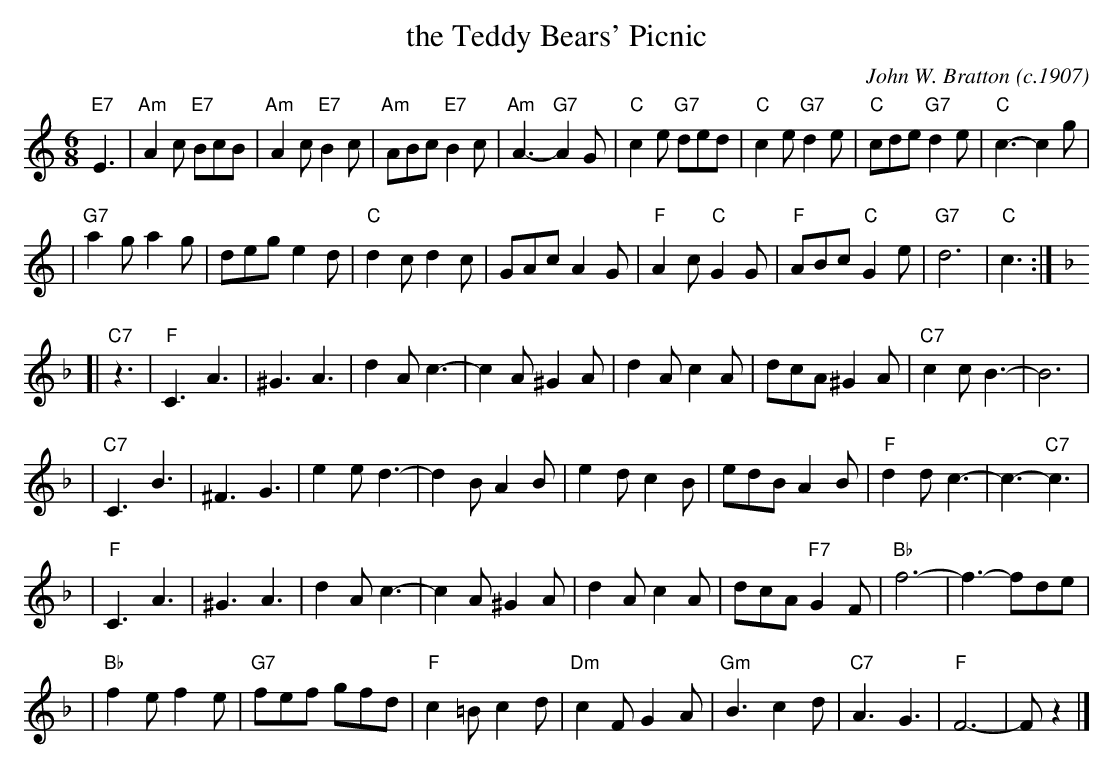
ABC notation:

X:1
T:the Teddy Bears' Picnic
C:John W. Bratton (c.1907)
M:6/8
L:1/8
K:Am
"E7"E3 \
| "Am"A2c "E7"BcB | "Am"A2c "E7"B2c | "Am"ABc "E7"B2c | "Am"A3- "G7"A2G \
| "C"c2e "G7"ded | "C"c2e "G7"d2e | "C"cde "G7"d2e | "C"c3- c2g |
| "G7"a2g a2g | deg e2d | "C"d2c d2c | GAc A2G | "F"A2c "C"G2G | "F"ABc "C"G2e | "G7"d6 | "C"c3 :|
K:F
[| "C7"z3 | "F"C3 A3 | ^G3 A3 | d2A c3- | c2A ^G2A | d2A c2A | dcA ^G2A | "C7"c2c B3- | B6 |
| "C7"C3 B3 | ^F3 G3 | e2e d3- | d2B A2B | e2d c2B | edB A2B | "F"d2d c3- | c3- "C7"c3 |
| "F"C3 A3 | ^G3 A3 | d2A c3- | c2A ^G2A | d2A c2A | dcA "F7"G2F | "Bb"f6- | f3- fde |
| "Bb"f2e f2e | "G7"fef gfd | "F"c2=B c2d | "Dm"c2F G2A | "Gm"B3 c2d | "C7"A3 G3 | "F"F6- | Fz2 |]
